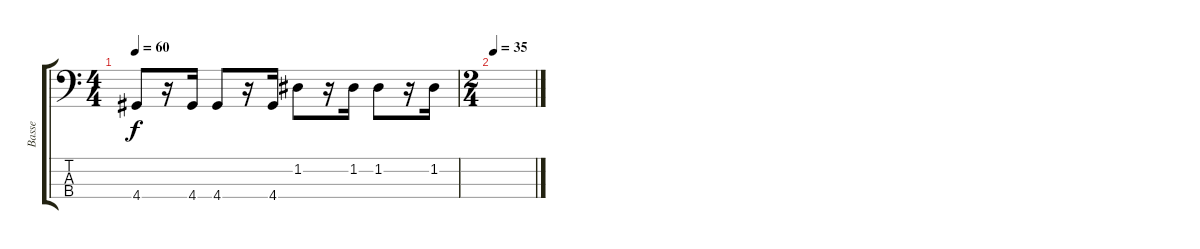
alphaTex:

\track ("Basse" "Basse") {instrument acousticbass}
\staff {score tabs}
\tuning (G2 D2 A1 E1) {hide}
\ts (4 4)
\tempo 60
\clef f4
\ks c
4.4.8{dy f} r.16 4.4.16 4.4.8 r.16 4.4.16 1.2.8 r.16 1.2.16 1.2.8 r.16 1.2.16 |
\ts (2 4)
\tempo 35
